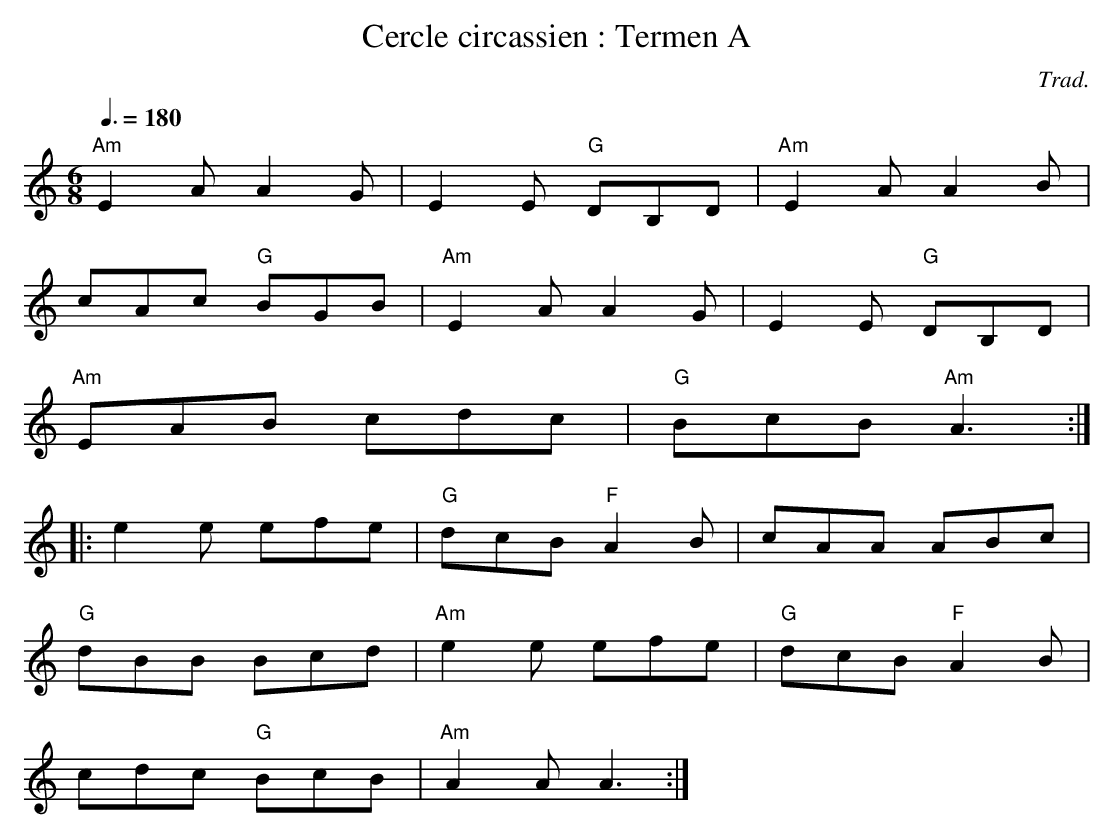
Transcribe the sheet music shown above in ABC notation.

X:1
T:Cercle circassien : Termen A
C:Trad.
Q:3/8=180
M:6/8
L:1/16
K:C
"Am"E4 A2 A4 G2 | E4 E2 "G"D2B,2D2 | "Am"E4 A2 A4 B2 |
c2A2c2 "G"B2G2B2 | "Am"E4 A2 A4 G2 | E4 E2 "G"D2B,2D2 |
"Am"E2A2B2 c2d2c2 | "G"B2c2B2 "Am"A6 ::
e4 e2 e2f2e2 | "G"d2c2B2 "F"A4 B2 | c2A2A2 A2B2c2 |
"G"d2B2B2 B2c2d2 | "Am"e4 e2 e2f2e2 | "G"d2c2B2 "F"A4 B2 |
c2d2c2 "G"B2c2B2 | "Am"A4 A2 A6 :|
